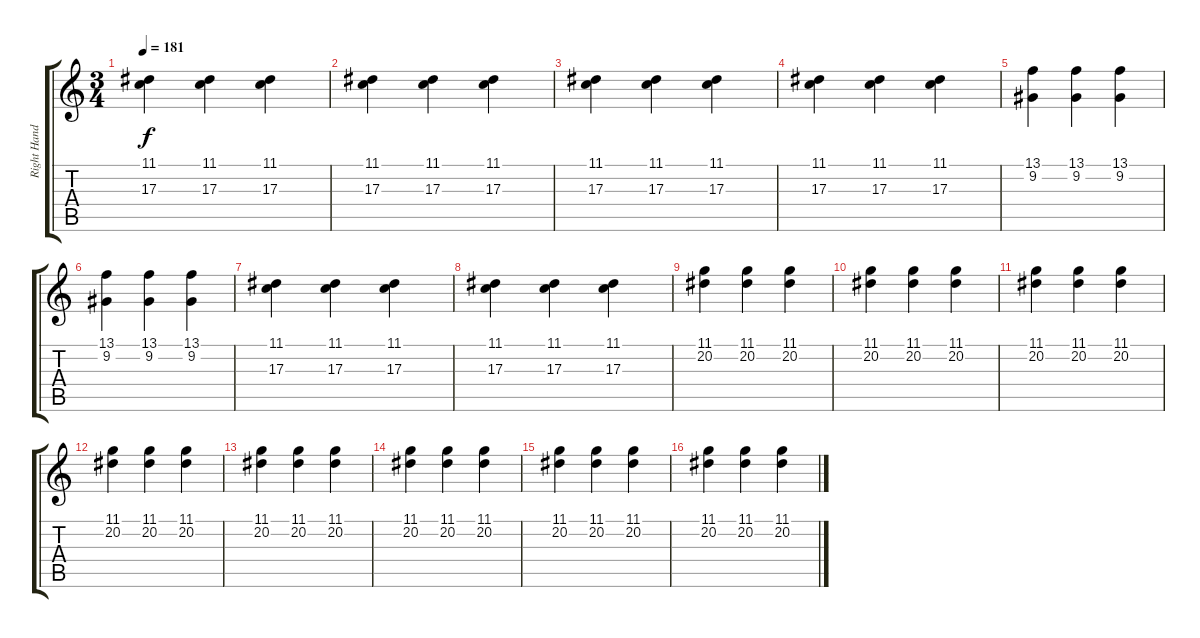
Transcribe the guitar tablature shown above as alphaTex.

\track ("Right Hand" "Right Hand") {instrument acousticgrandpiano}
\staff {score tabs}
\tuning (E4 B3 G3 D3 A2 E2) {hide}
\ts (3 4)
\tempo 181
\clef g2
\ks c
(11.1 17.3).4{dy f} (11.1 17.3).4 (11.1 17.3).4 |
(11.1 17.3).4 (11.1 17.3).4 (11.1 17.3).4 |
(11.1 17.3).4 (11.1 17.3).4 (11.1 17.3).4 |
(11.1 17.3).4 (11.1 17.3).4 (11.1 17.3).4 |
(13.1 9.2).4 (13.1 9.2).4 (13.1 9.2).4 |
(13.1 9.2).4 (13.1 9.2).4 (13.1 9.2).4 |
(11.1 17.3).4 (11.1 17.3).4 (11.1 17.3).4 |
(11.1 17.3).4 (11.1 17.3).4 (11.1 17.3).4 |
(11.1 20.2).4 (11.1 20.2).4 (11.1 20.2).4 |
(11.1 20.2).4 (11.1 20.2).4 (11.1 20.2).4 |
(11.1 20.2).4 (11.1 20.2).4 (11.1 20.2).4 |
(11.1 20.2).4 (11.1 20.2).4 (11.1 20.2).4 |
(11.1 20.2).4 (11.1 20.2).4 (11.1 20.2).4 |
(11.1 20.2).4 (11.1 20.2).4 (11.1 20.2).4 |
(11.1 20.2).4 (11.1 20.2).4 (11.1 20.2).4 |
(11.1 20.2).4 (11.1 20.2).4 (11.1 20.2).4
